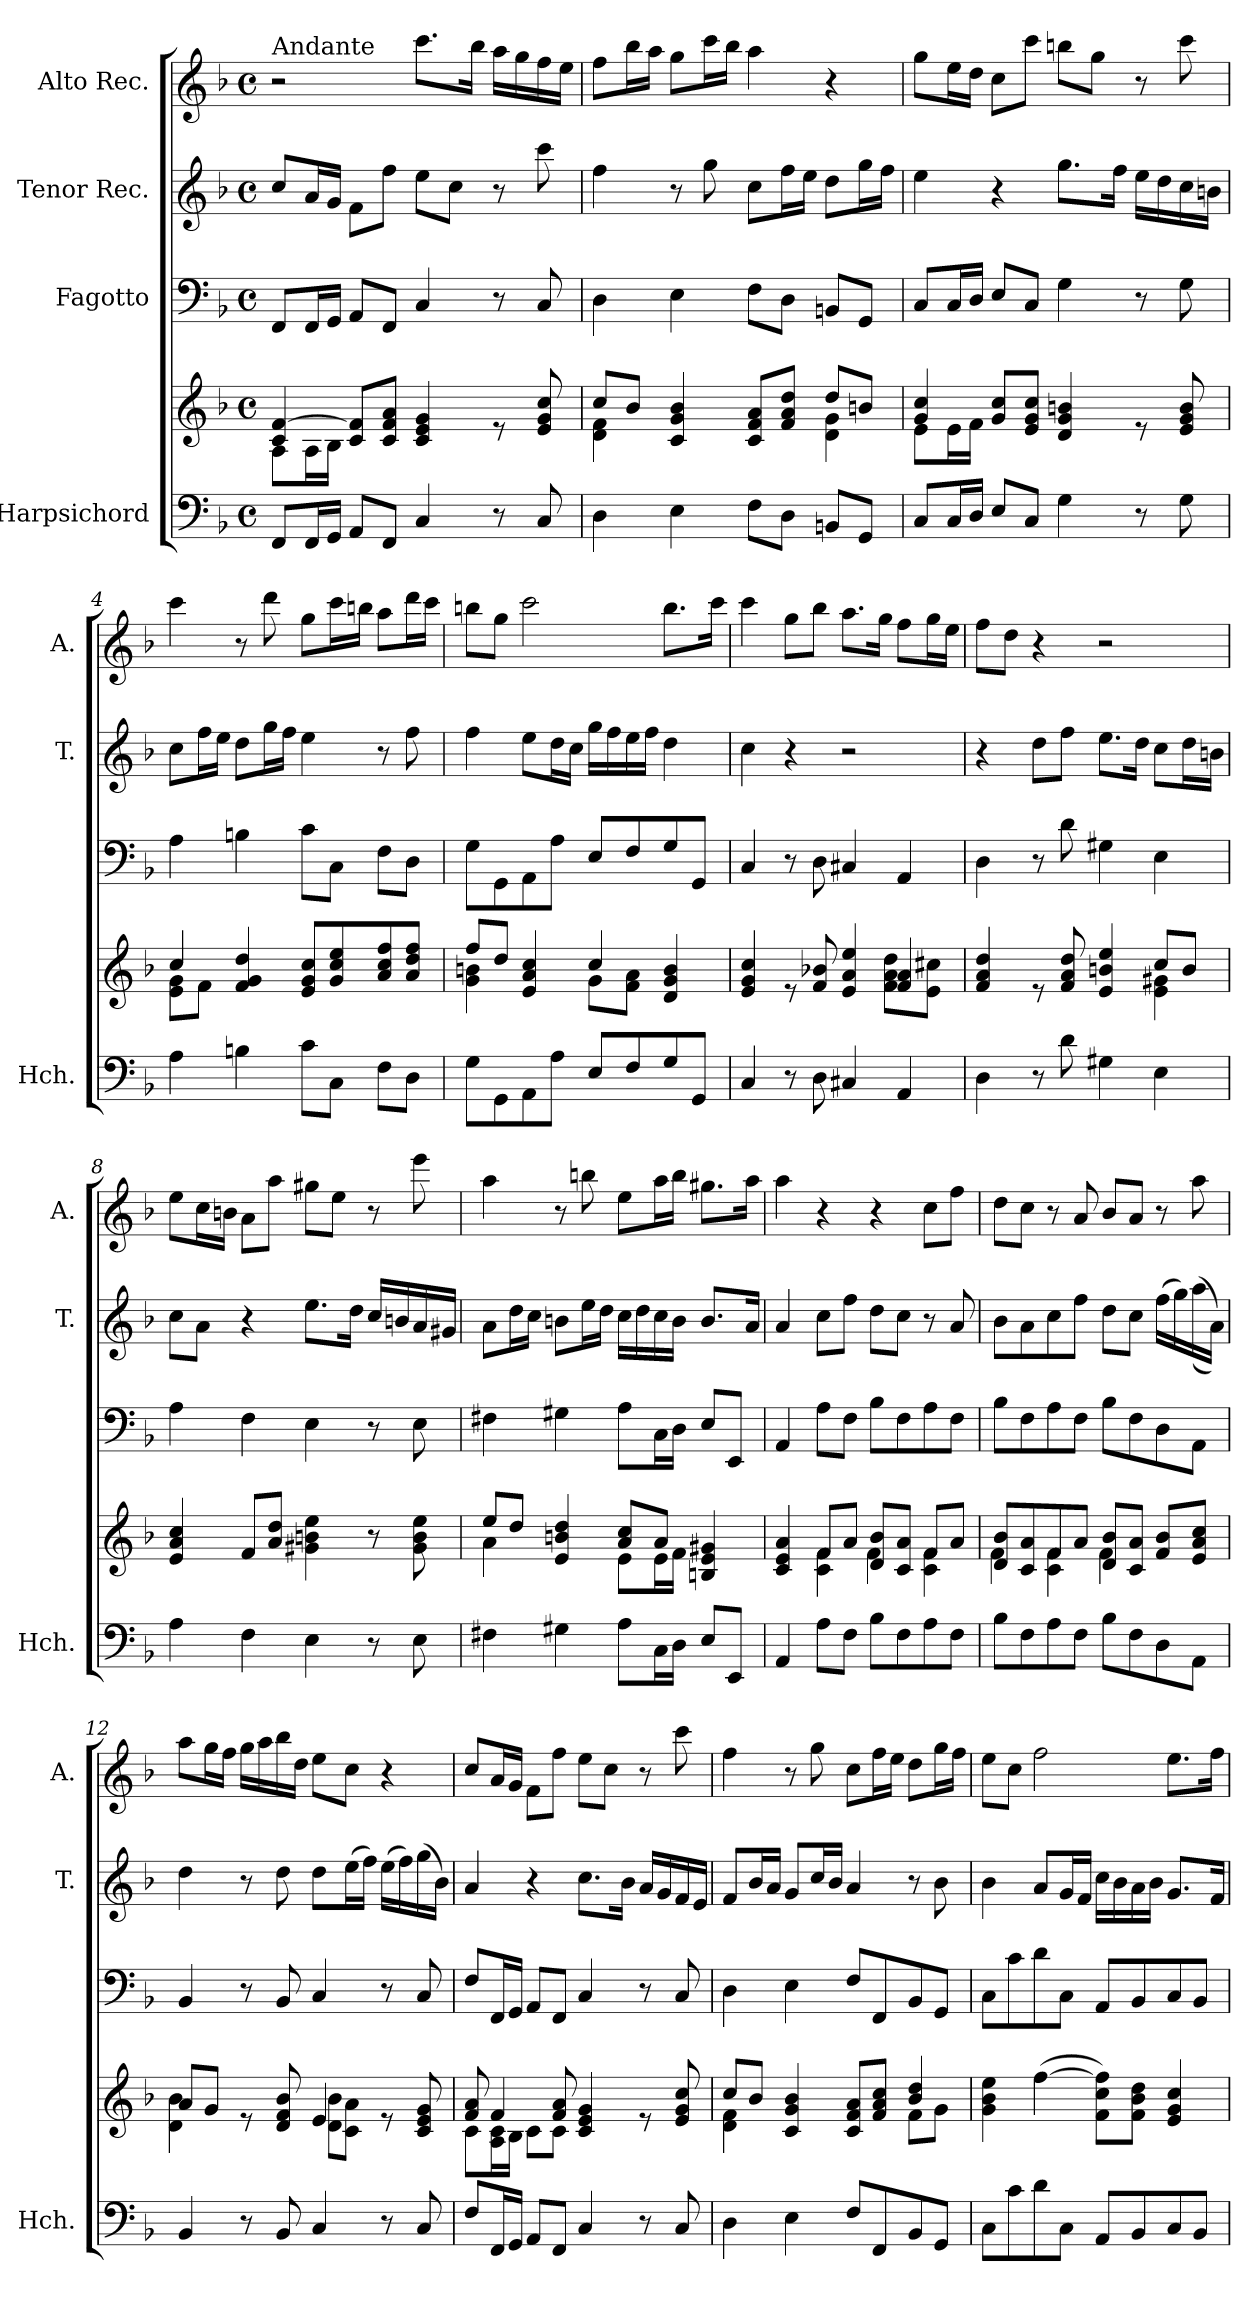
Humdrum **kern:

**kern	**kern	**kern	**kern	**kern
*part4	*part4	*part3	*part2	*part1
*staff5	*staff4	*staff3	*staff2	*staff1
*I"Harpsichord	*	*I"Fagotto	*I"Tenor Rec.	*I"Alto Rec.
*I'Hch.	*	*	*I'T.	*I'A.
*clefF4	*clefG2	*clefF4	*clefG2	*clefG2
*k[b-]	*k[b-]	*k[b-]	*k[b-]	*k[b-]
*M4/4	*M4/4	*M4/4	*M4/4	*M4/4
*met(c)	*met(c)	*met(c)	*met(c)	*met(c)
*MM60	*MM60	*MM60	*MM60	*MM60
=1	=1	=1	=1	=1
*	*^	*	*	*
!	!	!	!	!	!LO:TX:a:t=Andante
8FF/L	4c/ [4f/	8A\L	8FF/L	8cc/L	2r
16FF/L	.	16A\L	16FF/L	16a/L	.
16GG/JJ	.	16B-\JJ	16GG/JJ	16g/JJ	.
8AA/L	8c/ 8f/]L	2.ryy	8AA/L	8f\L	.
8FF/J	8c/ 8f/ 8a/J	.	8FF/J	8ff\J	.
4C/	4c/ 4e/ 4g/	.	4C/	8ee\L	8.ccc\L
.	.	.	.	8cc\J	.
.	.	.	.	.	16bb-\Jk
8r	8re	.	8r	8r	16aa\LL
.	.	.	.	.	16gg\
8C/	8e/ 8g/ 8cc/	.	8C/	8ccc\	16ff\
.	.	.	.	.	16ee\JJ
=2	=2	=2	=2	=2	=2
4D\	8cc/L	4d\ 4f\	4D\	4ff\	8ff\L
.	8b-/J	.	.	.	16bb-\L
.	.	.	.	.	16aa\JJ
4E\	4c/ 4g/ 4b-/	2ryy	4E\	8r	8gg\L
.	.	.	.	8gg\	16ccc\L
.	.	.	.	.	16bb-\JJ
8F\L	8c/ 8f/ 8a/L	.	8F\L	8cc\L	4aa\
8D\J	8f/ 8a/ 8dd/J	.	8D\J	16ff\L	.
.	.	.	.	16ee\JJ	.
8BBn/L	8dd/L	4d\ 4g\	8BBn/L	8dd\L	4r
8GG/J	8bn/J	.	8GG/J	16gg\L	.
.	.	.	.	16ff\JJ	.
=3	=3	=3	=3	=3	=3
8C/L	4g/ 4cc/	8e\L	8C/L	4ee\	8gg\L
16C/L	.	16e\L	16C/L	.	16ee\L
16D/JJ	.	16f\JJ	16D/JJ	.	16dd\JJ
8E/L	8g/ 8cc/L	2.ryy	8E/L	4r	8cc\L
8C/J	8e/ 8g/ 8cc/J	.	8C/J	.	8ccc\J
4G\	4d/ 4g/ 4bn/	.	4G\	8.gg\L	8bbn\L
.	.	.	.	.	8gg\J
.	.	.	.	16ff\Jk	.
8r	8re	.	8r	16ee\LL	8r
.	.	.	.	16dd\	.
8G\	8e/ 8g/ 8b/	.	8G\	16cc\	8ccc\
.	.	.	.	16bn\JJ	.
!!LO:LB:g=z
=4	=4	=4	=4	=4	=4
4A\	4cc/	8e\ 8g\L	4A\	8cc\L	4ccc\
.	.	8f\J	.	16ff\L	.
.	.	.	.	16ee\JJ	.
4Bn\	4f/ 4g/ 4dd/	2.ryy	4Bn\	8dd\L	8r
.	.	.	.	16gg\L	8ddd\
.	.	.	.	16ff\JJ	.
8c\L	8e/ 8g/ 8cc/L	.	8c\L	4ee\	8gg\L
8C\J	8g/ 8cc/ 8ee/	.	8C\J	.	16ccc\L
.	.	.	.	.	16bbn\JJ
8F\L	8a/ 8cc/ 8ff/	.	8F\L	8r	8aa\L
8D\J	8a/ 8dd/ 8ff/J	.	8D\J	8ff\	16ddd\L
.	.	.	.	.	16ccc\JJ
=5	=5	=5	=5	=5	=5
8G\L	8ff/L	4g\ 4bn\	8G\L	4ff\	8bbn\L
8GG\	8dd/J	.	8GG\	.	8gg\J
8AA\	4e/ 4a/ 4cc/	4ryy	8AA\	8ee\L	2ccc\
8A\J	.	.	8A\J	16dd\L	.
.	.	.	.	16cc\JJ	.
8E/L	4cc/	8g\L	8E/L	16gg\LL	.
.	.	.	.	16ff\	.
8F/	.	8f\ 8a\J	8F/	16ee\	.
.	.	.	.	16ff\JJ	.
8G/	4d/ 4g/ 4b/	4ryy	8G/	4dd\	8.bb\L
8GG/J	.	.	8GG/J	.	.
.	.	.	.	.	16ccc\Jk
=6	=6	=6	=6	=6	=6
4C/	4e/ 4g/ 4cc/	2.ryy	4C/	4cc\	4ccc\
8r	8re	.	8r	4r	8gg\L
8D\	8f/ 8b-X/	.	8D\	.	8bb-\J
4C#X/	4e/ 4a/ 4ee/	.	4C#X/	2r	8.aa\L
.	.	.	.	.	16gg\Jk
4AA/	4f/ 4a/	8f\ 8a\ 8dd\L	4AA/	.	8ff\L
.	.	8e\ 8cc#X\J	.	.	16gg\L
.	.	.	.	.	16ee\JJ
=7	=7	=7	=7	=7	=7
4D\	4f/ 4a/ 4dd/	2.ryy	4D\	4r	8ff\L
.	.	.	.	.	8dd\J
8r	8re	.	8r	8dd\L	4r
8d\	8f/ 8a/ 8dd/	.	8d\	8ff\J	.
4G#X\	4e/ 4bn/ 4ee/	.	4G#X\	8.ee\L	2r
.	.	.	.	16dd\Jk	.
4E\	8cc/L	4e\ 4g#X\	4E\	8cc\L	.
.	8b/J	.	.	16dd\L	.
.	.	.	.	16bn\JJ	.
*	*v	*v	*	*	*
!!LO:LB:g=z
=8	=8	=8	=8	=8
4A\	4e/ 4a/ 4cc/	4A\	8cc\L	8ee\L
.	.	.	8a\J	16cc\L
.	.	.	.	16bn\JJ
4F\	8f/L	4F\	4r	8a\L
.	8a/ 8dd/J	.	.	8aa\J
4E\	4g#X\ 4bn\ 4ee\	4E\	8.ee\L	8gg#X\L
.	.	.	.	8ee\J
.	.	.	16dd\Jk	.
8r	8r	8r	16cc/LL	8r
.	.	.	16bn/	.
8E\	8g#\ 8b\ 8ee\	8E\	16a/	8eee\
.	.	.	16g#X/JJ	.
=9	=9	=9	=9	=9
*	*^	*	*	*
4F#X\	8ee/L	4a\	4F#X\	8a\L	4aa\
.	8dd/J	.	.	16dd\L	.
.	.	.	.	16cc\JJ	.
4G#X\	4e/ 4bn/ 4dd/	4ryy	4G#X\	8bn\L	8r
.	.	.	.	16ee\L	8bbn\
.	.	.	.	16dd\JJ	.
8A\L	8a/ 8cc/L	8e\L	8A\L	16cc\LL	8ee\L
.	.	.	.	16dd\	.
16C\L	8a/J	16e\L	16C\L	16cc\	16aa\L
16D\JJ	.	16f\JJ	16D\JJ	16b\JJ	16bb\JJ
8E/L	4Bn/ 4e/ 4g#X/	4ryy	8E/L	8.b/L	8.gg#X\L
8EE/J	.	.	8EE/J	.	.
.	.	.	.	16a/Jk	16aa\Jk
=10	=10	=10	=10	=10	=10
4AA/	4c/ 4e/ 4a/	4ryy	4AA/	4a/	4aa\
8A\L	8f/L	4c\ 4f\	8A\L	8cc\L	4r
8F\J	8a/J	.	8F\J	8ff\J	.
8B-\L	8d/ 8b-/L	4f\	8B-\L	8dd\L	4r
8F\	8c/ 8a/J	.	8F\	8cc\J	.
8A\	8f/L	4c\ 4f\	8A\	8r	8cc\L
8F\J	8a/J	.	8F\J	8a/	8ff\J
!!LO:LB:g=z
=11	=11	=11	=11	=11	=11
8B-\L	8d/ 8b-/L	4f\	8B-\L	8b-\L	8dd\L
8F\	8c/ 8a/	.	8F\	8a\	8cc\J
8A\	8f/	4c\ 4f\	8A\	8cc\	8r
8F\J	8a/J	.	8F\J	8ff\J	8a/
8B-\L	8d/ 8b-/L	4f\	8B-\L	8dd\L	8b-/L
8F\	8c/ 8a/J	.	8F\	8cc\J	8a/J
8D\	8f/ 8b-/L	4ryy	8D\	(16ff\LL	8r
.	.	.	.	16gg\)	.
8AA\J	8e/ 8a/ 8cc/J	.	8AA\J	((16aa\	8aa\
.	.	.	.	16a\JJ))	.
=12	=12	=12	=12	=12	=12
4BB-/	8a/L	4d\ 4b-\	4BB-/	4dd\	8aa\L
.	8g/J	.	.	.	16gg\L
.	.	.	.	.	16ff\JJ
8r	8re	4ryy	8r	8r	16gg\LL
.	.	.	.	.	16aa\
8BB-/	8d/ 8f/ 8b-/	.	8BB-/	8dd\	16bb-\
.	.	.	.	.	16dd\JJ
4C/	4e/	8d\ 8b-\L	4C/	8dd\L	8ee\L
.	.	8c\ 8a\J	.	(16ee\L	8cc\J
.	.	.	.	16ff\JJ)	.
8r	8re	4ryy	8r	(16ee\LL	4r
.	.	.	.	16ff\)	.
8C/	8c/ 8e/ 8g/	.	8C/	(16gg\	.
.	.	.	.	16b-\JJ)	.
=13	=13	=13	=13	=13	=13
8F/L	8f/ 8a/	8c\L	8F/L	4a/	8cc/L
16FF/L	4f/	16A\ 16c\L	16FF/L	.	16a/L
16GG/JJ	.	16B-\JJ	16GG/JJ	.	16g/JJ
8AA/L	.	8c\L	8AA/L	4r	8f\L
8FF/J	8f/ 8a/	8c\J	8FF/J	.	8ff\J
4C/	4c/ 4e/ 4g/	2ryy	4C/	8.cc\L	8ee\L
.	.	.	.	.	8cc\J
.	.	.	.	16b-\Jk	.
8r	8re	.	8r	16a/LL	8r
.	.	.	.	16g/	.
8C/	8e/ 8g/ 8cc/	.	8C/	16f/	8ccc\
.	.	.	.	16e/JJ	.
!!LO:PB:g=z
=14	=14	=14	=14	=14	=14
4D\	8cc/L	4d\ 4f\	4D\	8f/L	4ff\
.	8b-/J	.	.	16b-/L	.
.	.	.	.	16a/JJ	.
4E\	4c/ 4g/ 4b-/	2ryy	4E\	8g/L	8r
.	.	.	.	16cc/L	8gg\
.	.	.	.	16b-/JJ	.
8F/L	8c/ 8f/ 8a/L	.	8F/L	4a/	8cc\L
8FF/	8f/ 8a/ 8cc/J	.	8FF/	.	16ff\L
.	.	.	.	.	16ee\JJ
8BB-/	4b-/ 4dd/	8f\L	8BB-/	8r	8dd\L
8GG/J	.	8g\J	8GG/J	8b-\	16gg\L
.	.	.	.	.	16ff\JJ
*	*v	*v	*	*	*
=15	=15	=15	=15	=15
8C\L	4g\ 4b-\ 4ee\	8C\L	4b-\	8ee\L
8c\	.	8c\	.	8cc\J
8d\	([4ff\	8d\	8a/L	2ff\
8C\J	.	8C\J	16g/L	.
.	.	.	16f/JJ	.
8AA/L	8f\ 8cc\ 8ff\]L)	8AA/L	16cc\LL	.
.	.	.	16b-\	.
8BB-/	8f\ 8b-\ 8dd\J	8BB-/	16a\	.
.	.	.	16b-\JJ	.
8C/	4e/ 4g/ 4cc/	8C/	8.g/L	8.ee\L
8BB-/J	.	8BB-/J	.	.
.	.	.	16f/Jk	16ff\Jk
=	=	=	=	=
*-	*-	*-	*-	*-
